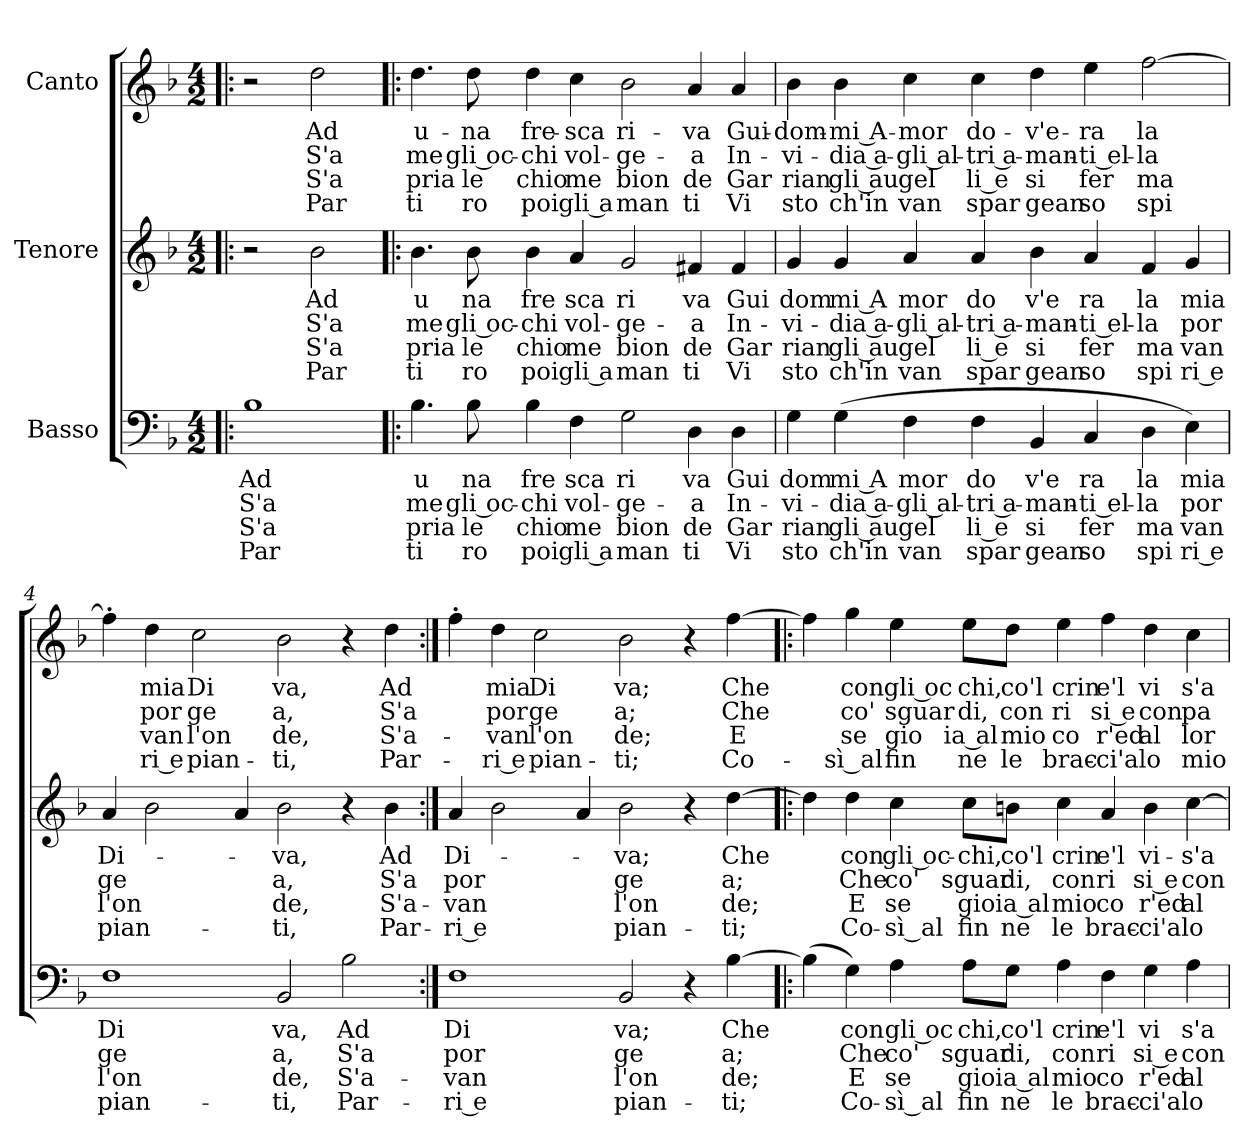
**kern	**text	**text	**text	**text	**kern	**text	**text	**text	**text	**kern	**text	**text	**text	**text
*part3	*part3	*part3	*part3	*part3	*part2	*part2	*part2	*part2	*part2	*part1	*part1	*part1	*part1	*part1
*staff3	*staff3	*staff3	*staff3	*staff3	*staff2	*staff2	*staff2	*staff2	*staff2	*staff1	*staff1	*staff1	*staff1	*staff1
*I"Basso	*	*	*	*	*I"Tenore	*	*	*	*	*I"Canto	*	*	*	*
*clefF4	*	*	*	*	*clefG2	*	*	*	*	*clefG2	*	*	*	*
*k[b-]	*	*	*	*	*k[b-]	*	*	*	*	*k[b-]	*	*	*	*
*F:	*	*	*	*	*F:	*	*	*	*	*F:	*	*	*	*
*M4/2	*	*	*	*	*M4/2	*	*	*	*	*M4/2	*	*	*	*
=1!|:	=1!|:	=1!|:	=1!|:	=1!|:	=1!|:	=1!|:	=1!|:	=1!|:	=1!|:	=1!|:	=1!|:	=1!|:	=1!|:	=1!|:
!	!LO:LY:b	!LO:LY:b	!LO:LY:b	!LO:LY:b	!	!	!	!	!	!	!	!	!	!
1B-	Ad	S'a	S'a	Par	2r	.	.	.	.	2r	.	.	.	.
!	!	!	!	!	!	!LO:LY:b	!LO:LY:b	!LO:LY:b	!LO:LY:b	!	!LO:LY:b	!LO:LY:b	!LO:LY:b	!LO:LY:b
.	.	.	.	.	2b-\	Ad	S'a	S'a	Par	2dd\	Ad	S'a	S'a	Par
=2!|:	=2!|:	=2!|:	=2!|:	=2!|:	=2!|:	=2!|:	=2!|:	=2!|:	=2!|:	=2!|:	=2!|:	=2!|:	=2!|:	=2!|:
!	!LO:LY:b	!LO:LY:b	!LO:LY:b	!LO:LY:b	!	!LO:LY:b	!LO:LY:b	!LO:LY:b	!LO:LY:b	!	!LO:LY:b	!LO:LY:b	!LO:LY:b	!LO:LY:b
4.B-\	u	me	pria	ti	4.b-\	u	me	pria	ti	4.dd\	u-	me	pria	ti
!	!LO:LY:b	!LO:LY:b	!LO:LY:b	!LO:LY:b	!	!LO:LY:b	!LO:LY:b	!LO:LY:b	!LO:LY:b	!	!LO:LY:b	!LO:LY:b	!LO:LY:b	!LO:LY:b
8B-\	na	gli oc-	le	ro	8b-\	na	gli oc-	le	ro	8dd\	-na	gli oc-	le	ro
!	!LO:LY:b	!LO:LY:b	!LO:LY:b	!LO:LY:b	!	!LO:LY:b	!LO:LY:b	!LO:LY:b	!LO:LY:b	!	!LO:LY:b	!LO:LY:b	!LO:LY:b	!LO:LY:b
4B-\	fre	-chi	chio	poi	4b-\	fre	-chi	chio	poi	4dd\	fre-	-chi	chio	poi
!	!LO:LY:b	!LO:LY:b	!LO:LY:b	!LO:LY:b	!	!LO:LY:b	!LO:LY:b	!LO:LY:b	!LO:LY:b	!	!LO:LY:b	!LO:LY:b	!LO:LY:b	!LO:LY:b
4F\	sca	vol-	me	gli a	4a/	sca	vol-	me	gli a	4cc\	-sca	vol-	me	gli a
!	!LO:LY:b	!LO:LY:b	!LO:LY:b	!LO:LY:b	!	!LO:LY:b	!LO:LY:b	!LO:LY:b	!LO:LY:b	!	!LO:LY:b	!LO:LY:b	!LO:LY:b	!LO:LY:b
2G\	ri	-ge-	bion	man	2g/	ri	-ge-	bion	man	2b-\	ri-	-ge-	bion	man
!	!LO:LY:b	!LO:LY:b	!LO:LY:b	!LO:LY:b	!	!LO:LY:b	!LO:LY:b	!LO:LY:b	!LO:LY:b	!	!LO:LY:b	!LO:LY:b	!LO:LY:b	!LO:LY:b
4D\	va	-a	de	ti	4f#X/	va	-a	de	ti	4a/	-va	-a	de	ti
!	!LO:LY:b	!LO:LY:b	!LO:LY:b	!LO:LY:b	!	!LO:LY:b	!LO:LY:b	!LO:LY:b	!LO:LY:b	!	!LO:LY:b	!LO:LY:b	!LO:LY:b	!LO:LY:b
4D\	Gui	In-	Gar	Vi	4f#/	Gui	In-	Gar	Vi	4a/	Gui-	In-	Gar	Vi
=3	=3	=3	=3	=3	=3	=3	=3	=3	=3	=3	=3	=3	=3	=3
!	!LO:LY:b	!LO:LY:b	!LO:LY:b	!LO:LY:b	!	!LO:LY:b	!LO:LY:b	!LO:LY:b	!LO:LY:b	!	!LO:LY:b	!LO:LY:b	!LO:LY:b	!LO:LY:b
4G\	dom	-vi-	rian	sto	4g/	dom	-vi-	rian	sto	4b-\	-dom-	-vi-	rian	sto
!	!LO:LY:b:rj	!LO:LY:b:rj	!LO:LY:b:rj	!LO:LY:b:rj	!	!LO:LY:b:rj	!LO:LY:b:rj	!LO:LY:b:rj	!LO:LY:b:rj	!	!LO:LY:b:rj	!LO:LY:b:rj	!LO:LY:b:rj	!LO:LY:b:rj
(<4G\	mi A	-dia a-	gli au	ch'in	4g/	mi A	-dia a-	gli au	ch'in	4b-\	-mi A-	-dia a-	gli au	ch'in
!	!LO:LY:b	!LO:LY:b	!LO:LY:b	!LO:LY:b	!	!LO:LY:b	!LO:LY:b	!LO:LY:b	!LO:LY:b	!	!LO:LY:b	!LO:LY:b	!LO:LY:b	!LO:LY:b
4F\	mor	-gli al-	gel	van	4a/	mor	-gli al-	gel	van	4cc\	-mor	-gli al-	gel	van
!	!LO:LY:b	!LO:LY:b	!LO:LY:b	!LO:LY:b	!	!LO:LY:b	!LO:LY:b	!LO:LY:b	!LO:LY:b	!	!LO:LY:b	!LO:LY:b	!LO:LY:b	!LO:LY:b
4F\	do	-tri a-	li e	spar	4a/	do	-tri a-	li e	spar	4cc\	do-	-tri a-	li e	spar
!	!LO:LY:b	!LO:LY:b	!LO:LY:b	!LO:LY:b	!	!LO:LY:b	!LO:LY:b	!LO:LY:b	!LO:LY:b	!	!LO:LY:b	!LO:LY:b	!LO:LY:b	!LO:LY:b
4BB-/	v'e	-man-	si	gean	4b-\	v'e	-man-	si	gean	4dd\	-v'e-	-man-	si	gean
!	!LO:LY:b	!LO:LY:b	!LO:LY:b	!LO:LY:b	!	!LO:LY:b	!LO:LY:b	!LO:LY:b	!LO:LY:b	!	!LO:LY:b	!LO:LY:b	!LO:LY:b	!LO:LY:b
4C/	ra	-ti el-	fer	so	4a/	ra	-ti el-	fer	so	4ee\	-ra	-ti el-	fer	so
!	!LO:LY:b	!LO:LY:b	!LO:LY:b	!LO:LY:b	!	!LO:LY:b	!LO:LY:b	!LO:LY:b	!LO:LY:b	!	!LO:LY:b	!LO:LY:b	!LO:LY:b	!LO:LY:b
4D\	la	-la	ma	spi	4f/	la	-la	ma	spi	[<2ff\	la	-la	ma	spi
!	!LO:LY:b	!LO:LY:b	!LO:LY:b	!LO:LY:b	!	!LO:LY:b	!LO:LY:b	!LO:LY:b	!LO:LY:b	!	!	!	!	!
4E\)	mia	por	van	ri e	4g/	mia	por	van	ri e	.	.	.	.	.
!!LO:LB:g=z
=4	=4	=4	=4	=4	=4	=4	=4	=4	=4	=4	=4	=4	=4	=4
!	!LO:LY:b	!LO:LY:b	!LO:LY:b	!LO:LY:b	!	!LO:LY:b	!LO:LY:b	!LO:LY:b	!LO:LY:b	!	!	!	!	!
1F	Di	ge	l'on	pian-	4a/	Di-	ge	l'on	pian-	4ff'>\]	.	.	.	.
!	!	!	!	!	!	!	!	!	!	!	!LO:LY:b	!LO:LY:b	!LO:LY:b	!LO:LY:b
.	.	.	.	.	2b-\	.	.	.	.	4dd\	mia	por	van	ri e
!	!	!	!	!	!	!	!	!	!	!	!LO:LY:b	!LO:LY:b	!LO:LY:b	!LO:LY:b
.	.	.	.	.	.	.	.	.	.	2cc\	Di	ge	l'on	pian-
.	.	.	.	.	4a/	.	.	.	.	.	.	.	.	.
!	!LO:LY:b	!LO:LY:b	!LO:LY:b	!LO:LY:b	!	!LO:LY:b	!LO:LY:b	!LO:LY:b	!LO:LY:b	!	!LO:LY:b	!LO:LY:b	!LO:LY:b	!LO:LY:b
2BB-/	va,	a,	de,	-ti,	2b-\	-va,	a,	de,	-ti,	2b-\	va,	a,	de,	-ti,
!	!LO:LY:b	!LO:LY:b	!LO:LY:b	!LO:LY:b	!	!	!	!	!	!	!	!	!	!
2B-\	Ad	S'a	S'a-	Par-	4r	.	.	.	.	4r	.	.	.	.
!	!	!	!	!	!	!LO:LY:b	!LO:LY:b	!LO:LY:b	!LO:LY:b	!	!LO:LY:b	!LO:LY:b	!LO:LY:b	!LO:LY:b
.	.	.	.	.	4b-\	Ad	S'a	S'a-	Par-	4dd\	Ad	S'a	S'a-	Par-
=5:|!	=5:|!	=5:|!	=5:|!	=5:|!	=5:|!	=5:|!	=5:|!	=5:|!	=5:|!	=5:|!	=5:|!	=5:|!	=5:|!	=5:|!
!	!LO:LY:b	!LO:LY:b	!LO:LY:b	!LO:LY:b	!	!LO:LY:b	!LO:LY:b	!LO:LY:b	!LO:LY:b	!	!	!	!	!
1F	Di	por	-van	-ri e	4a/	Di-	por	-van	-ri e	4ff'>\	.	.	.	.
!	!	!	!	!	!	!	!	!	!	!	!LO:LY:b	!LO:LY:b	!LO:LY:b	!LO:LY:b
.	.	.	.	.	2b-\	.	.	.	.	4dd\	mia	por	-van	-ri e
!	!	!	!	!	!	!	!	!	!	!	!LO:LY:b	!LO:LY:b	!LO:LY:b	!LO:LY:b
.	.	.	.	.	.	.	.	.	.	2cc\	Di	ge	l'on	pian-
.	.	.	.	.	4a/	.	.	.	.	.	.	.	.	.
!	!LO:LY:b	!LO:LY:b	!LO:LY:b	!LO:LY:b	!	!LO:LY:b	!LO:LY:b	!LO:LY:b	!LO:LY:b	!	!LO:LY:b	!LO:LY:b	!LO:LY:b	!LO:LY:b
2BB-/	va;	ge	l'on	pian-	2b-\	-va;	ge	l'on	pian-	2b-\	va;	a;	de;	-ti;
4r	.	.	.	.	4r	.	.	.	.	4r	.	.	.	.
!	!LO:LY:b	!LO:LY:b	!LO:LY:b	!LO:LY:b	!	!LO:LY:b	!LO:LY:b	!LO:LY:b	!LO:LY:b	!	!LO:LY:b	!LO:LY:b	!LO:LY:b	!LO:LY:b
[>4B-\	Che	a;	de;	-ti;	[>4dd\	Che	a;	de;	-ti;	[>4ff\	Che	Che	E	Co-
=6!|:	=6!|:	=6!|:	=6!|:	=6!|:	=6!|:	=6!|:	=6!|:	=6!|:	=6!|:	=6!|:	=6!|:	=6!|:	=6!|:	=6!|:
(>4B-\]	.	.	.	.	4dd\]	.	.	.	.	4ff\]	.	.	.	.
!	!LO:LY:b	!LO:LY:b	!LO:LY:b	!LO:LY:b	!	!LO:LY:b	!LO:LY:b	!LO:LY:b	!LO:LY:b	!	!LO:LY:b	!LO:LY:b	!LO:LY:b	!LO:LY:b
4G\)	con	Che	E	Co-	4dd\	con	Che	E	Co-	4gg\	con	co'	se	-sì al
!	!LO:LY:b:rj	!LO:LY:b:rj	!LO:LY:b:rj	!LO:LY:b:rj	!	!LO:LY:b:rj	!LO:LY:b:rj	!LO:LY:b:rj	!LO:LY:b:rj	!	!LO:LY:b:rj	!LO:LY:b:rj	!LO:LY:b:rj	!LO:LY:b:rj
4A\	gli oc	co'	se	-sì al	4cc\	gli oc-	co'	se	-sì al	4ee\	gli oc	sguar	gio	fin
!	!LO:LY:b	!LO:LY:b	!LO:LY:b	!LO:LY:b	!	!LO:LY:b	!LO:LY:b	!LO:LY:b	!LO:LY:b	!	!LO:LY:b	!LO:LY:b	!LO:LY:b	!LO:LY:b
8A\L	chi,	sguar	gio	fin	8cc\L	-chi,	sguar	gio	fin	8ee\L	chi,	di,	ia al	ne
!	!LO:LY:b	!LO:LY:b	!LO:LY:b	!LO:LY:b	!	!LO:LY:b	!LO:LY:b	!LO:LY:b	!LO:LY:b	!	!LO:LY:b	!LO:LY:b	!LO:LY:b	!LO:LY:b
8G\J	co'l	di,	ia al	ne	8bn\J	co'l	di,	ia al	ne	8dd\J	co'l	con	mio	le
!	!LO:LY:b	!LO:LY:b	!LO:LY:b	!LO:LY:b	!	!LO:LY:b	!LO:LY:b	!LO:LY:b	!LO:LY:b	!	!LO:LY:b	!LO:LY:b	!LO:LY:b	!LO:LY:b
4A\	crin	con	mio	le	4cc\	crin	con	mio	le	4ee\	crin	ri	co	brac-
!	!LO:LY:b	!LO:LY:b	!LO:LY:b	!LO:LY:b	!	!LO:LY:b	!LO:LY:b	!LO:LY:b	!LO:LY:b	!	!LO:LY:b	!LO:LY:b	!LO:LY:b	!LO:LY:b
4F\	e'l	ri	co	brac-	4a/	e'l	ri	co	brac-	4ff\	e'l	si e	r'ed	-ci'a
!	!LO:LY:b	!LO:LY:b	!LO:LY:b	!LO:LY:b	!	!LO:LY:b	!LO:LY:b	!LO:LY:b	!LO:LY:b	!	!LO:LY:b	!LO:LY:b	!LO:LY:b	!LO:LY:b
4G\	vi	si e	r'ed	-ci'a	4b\	vi-	si e	r'ed	-ci'a	4dd\	vi	con	al	lo
!	!LO:LY:b	!LO:LY:b	!LO:LY:b	!LO:LY:b	!	!LO:LY:b	!LO:LY:b	!LO:LY:b	!LO:LY:b	!	!LO:LY:b	!LO:LY:b	!LO:LY:b	!LO:LY:b
4A\	s'a	con	al	lo	[>4cc\	-s'a-	con	al	lo	4cc\	s'a	pa	lor	mio
=	=	=	=	=	=	=	=	=	=	=	=	=	=	=
*-	*-	*-	*-	*-	*-	*-	*-	*-	*-	*-	*-	*-	*-	*-
